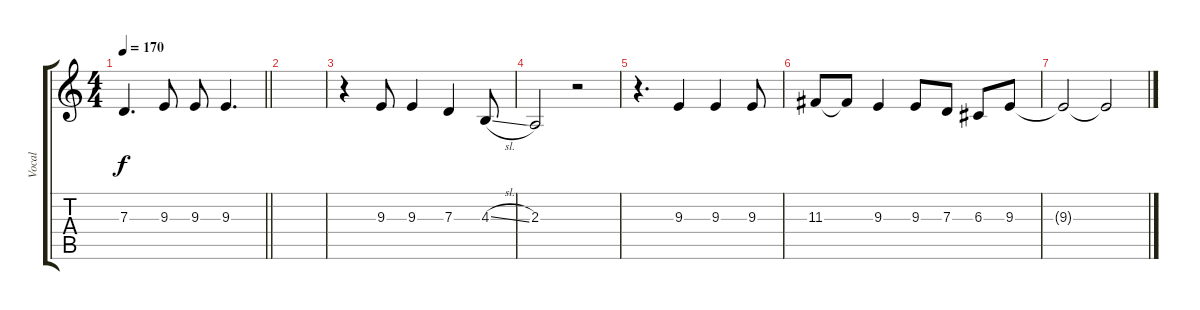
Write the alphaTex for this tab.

\track ("Vocal" "Vocal") {instrument lead2sawtooth}
\staff {score tabs}
\tuning (E4 B3 G3 D3 A2 D2) {hide}
\ts (4 4)
\tempo 170
\clef g2
\barLineRight lightlight
\ks c
7.3.4{d dy f} 9.3.8 9.3.8 9.3.4{d} |
|
r.4 9.3.8 9.3.4 7.3.4 4.3{sl}.8 |
2.3.2 r.2 |
r.4{d} 9.3.4 9.3.4 9.3.8 |
11.3.8 11.3{t}.8 9.3.4 9.3.8 7.3.8 6.3.8 9.3.8 |
9.3{t}.2 9.3{t}.2
